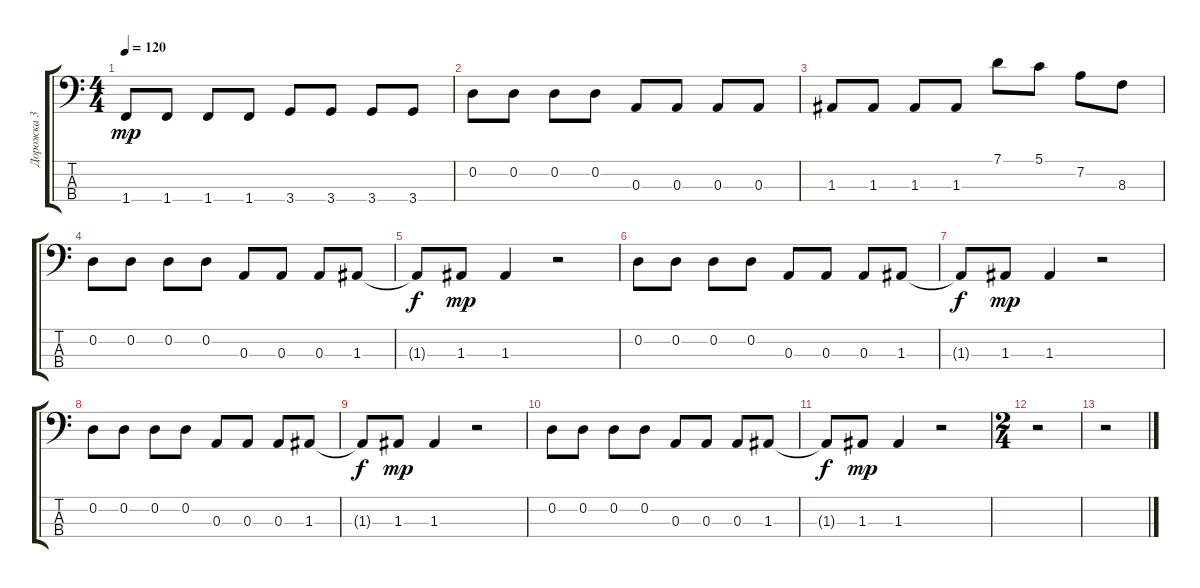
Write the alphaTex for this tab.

\track ("Дорожка 3" "Дорожка 3") {instrument electricbassfinger}
\staff {score tabs}
\tuning (G2 D2 A1 E1) {hide}
\ts (4 4)
\tempo 120
\clef f4
\ks c
1.4.8{dy mp} 1.4.8 1.4.8 1.4.8 3.4.8 3.4.8 3.4.8 3.4.8 |
0.2.8 0.2.8 0.2.8 0.2.8 0.3.8 0.3.8 0.3.8 0.3.8 |
1.3.8 1.3.8 1.3.8 1.3.8 7.1.8 5.1.8 7.2.8 8.3.8 |
0.2.8 0.2.8 0.2.8 0.2.8 0.3.8 0.3.8 0.3.8 1.3.8 |
1.3{t}.8{dy f} 1.3.8{dy mp} 1.3.4 r.2 |
0.2.8 0.2.8 0.2.8 0.2.8 0.3.8 0.3.8 0.3.8 1.3.8 |
1.3{t}.8{dy f} 1.3.8{dy mp} 1.3.4 r.2 |
0.2.8 0.2.8 0.2.8 0.2.8 0.3.8 0.3.8 0.3.8 1.3.8 |
1.3{t}.8{dy f} 1.3.8{dy mp} 1.3.4 r.2 |
0.2.8 0.2.8 0.2.8 0.2.8 0.3.8 0.3.8 0.3.8 1.3.8 |
1.3{t}.8{dy f} 1.3.8{dy mp} 1.3.4 r.2 |
\ts (2 4)
r.2 |
r.2
